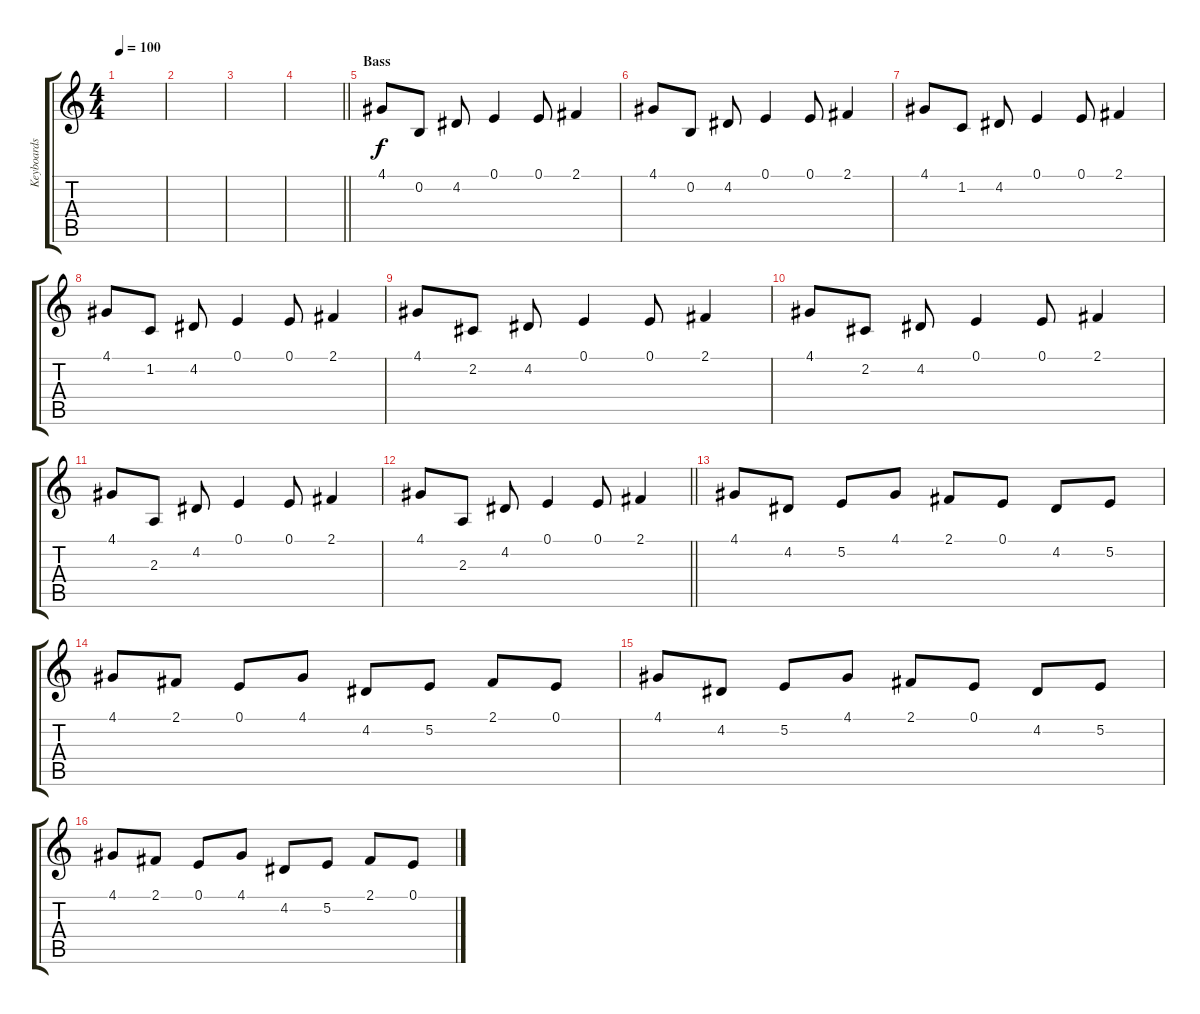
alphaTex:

\track ("Keyboards 2" "Keyboards ") {instrument dulcimer}
\staff {score tabs}
\tuning (E4 B3 G3 D3 A2 E2) {hide}
\ts (4 4)
\tempo 100
\clef g2
\ks c
|
|
|
\barLineRight lightlight
|
\section ("" "Bass")
4.1.8 0.2.8 4.2.8 0.1.4 0.1.8 2.1.4 |
4.1.8 0.2.8 4.2.8 0.1.4 0.1.8 2.1.4 |
4.1.8 1.2.8 4.2.8 0.1.4 0.1.8 2.1.4 |
4.1.8 1.2.8 4.2.8 0.1.4 0.1.8 2.1.4 |
4.1.8 2.2.8 4.2.8 0.1.4 0.1.8 2.1.4 |
4.1.8 2.2.8 4.2.8 0.1.4 0.1.8 2.1.4 |
4.1.8 2.3.8 4.2.8 0.1.4 0.1.8 2.1.4 |
\barLineRight lightlight
4.1.8 2.3.8 4.2.8 0.1.4 0.1.8 2.1.4 |
4.1.8 4.2.8 5.2.8 4.1.8 2.1.8 0.1.8 4.2.8 5.2.8 |
4.1.8 2.1.8 0.1.8 4.1.8 4.2.8 5.2.8 2.1.8 0.1.8 |
4.1.8 4.2.8 5.2.8 4.1.8 2.1.8 0.1.8 4.2.8 5.2.8 |
4.1.8 2.1.8 0.1.8 4.1.8 4.2.8 5.2.8 2.1.8 0.1.8
